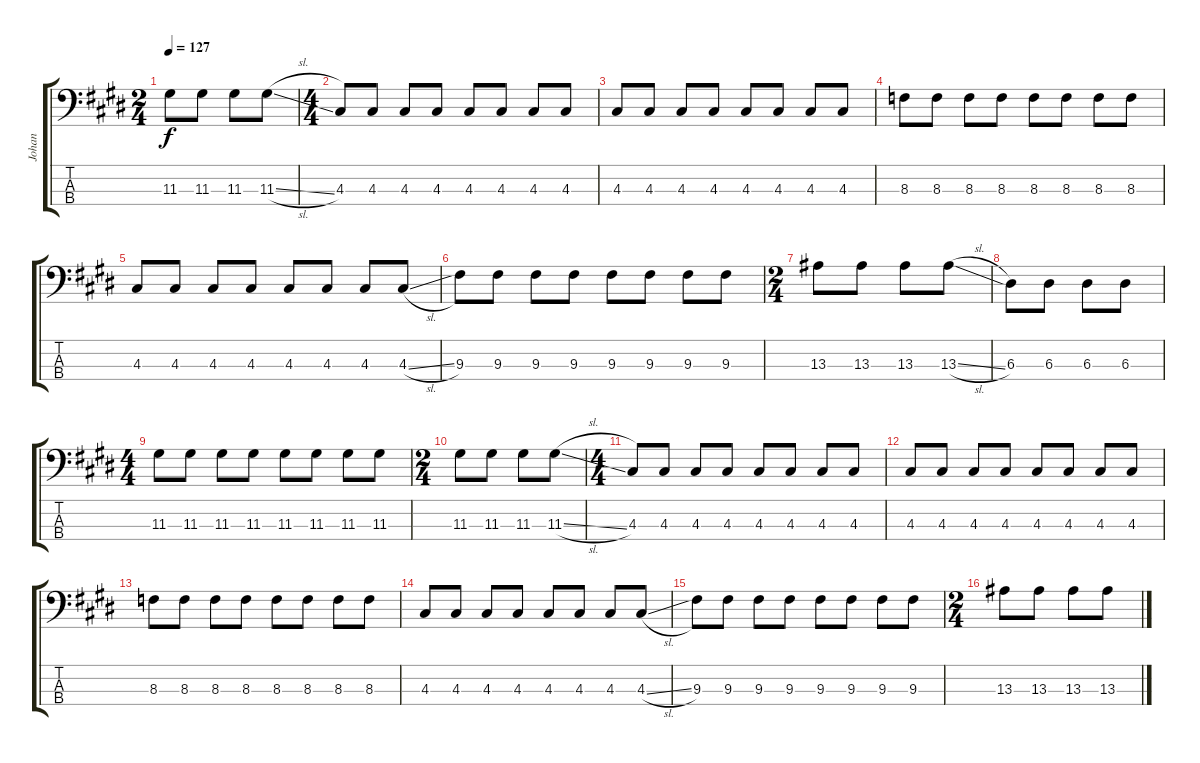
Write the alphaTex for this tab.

\track ("Johan" "Johan") {instrument electricbasspick}
\staff {score tabs}
\tuning (G2 D2 A1 E1) {hide}
\ts (2 4)
\tempo 127
\clef f4
\ks e
11.3.8{dy f} 11.3.8 11.3.8 11.3{sl}.8 |
\ts (4 4)
4.3.8 4.3.8 4.3.8 4.3.8 4.3.8 4.3.8 4.3.8 4.3.8 |
4.3.8 4.3.8 4.3.8 4.3.8 4.3.8 4.3.8 4.3.8 4.3.8 |
8.3.8 8.3.8 8.3.8 8.3.8 8.3.8 8.3.8 8.3.8 8.3.8 |
4.3.8 4.3.8 4.3.8 4.3.8 4.3.8 4.3.8 4.3.8 4.3{sl}.8 |
9.3.8 9.3.8 9.3.8 9.3.8 9.3.8 9.3.8 9.3.8 9.3.8 |
\ts (2 4)
13.3.8 13.3.8 13.3.8 13.3{sl}.8 |
6.3.8 6.3.8 6.3.8 6.3.8 |
\ts (4 4)
11.3.8 11.3.8 11.3.8 11.3.8 11.3.8 11.3.8 11.3.8 11.3.8 |
\ts (2 4)
11.3.8 11.3.8 11.3.8 11.3{sl}.8 |
\ts (4 4)
4.3.8 4.3.8 4.3.8 4.3.8 4.3.8 4.3.8 4.3.8 4.3.8 |
4.3.8 4.3.8 4.3.8 4.3.8 4.3.8 4.3.8 4.3.8 4.3.8 |
8.3.8 8.3.8 8.3.8 8.3.8 8.3.8 8.3.8 8.3.8 8.3.8 |
4.3.8 4.3.8 4.3.8 4.3.8 4.3.8 4.3.8 4.3.8 4.3{sl}.8 |
9.3.8 9.3.8 9.3.8 9.3.8 9.3.8 9.3.8 9.3.8 9.3.8 |
\ts (2 4)
13.3.8 13.3.8 13.3.8 13.3{sl}.8
